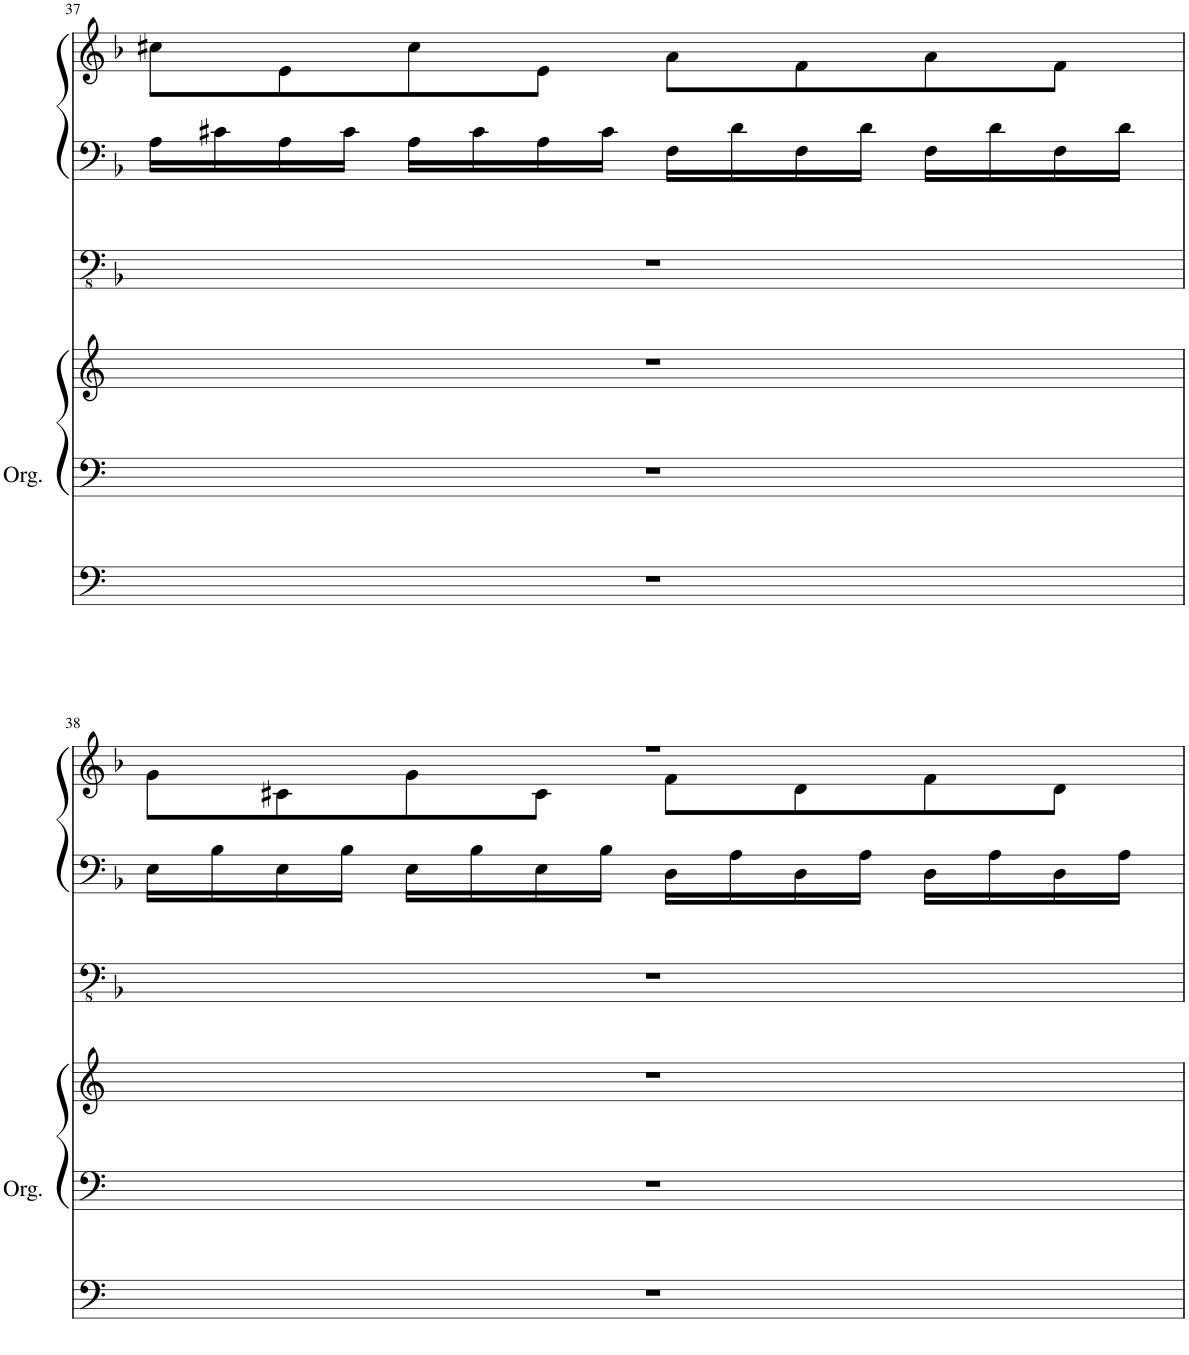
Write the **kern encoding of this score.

**kern	**kern	**kern	**kern	**kern	**kern
*part2	*part2	*part2	*part1	*part1	*part1
*staff6	*staff5	*staff4	*staff3	*staff2	*staff1
*I"Organ	*	*	*I"Organ	*	*
*I'Org.	*	*	*	*	*
!!LO:PB:g=z
*clefF4	*clefF4	*clefG2	*clefFv4	*clefF4	*clefG2
*	*	*	*Trd1c2	*Trd1c2	*Trd1c2
*k[]	*k[]	*k[]	*k[b-]	*k[b-]	*k[b-]
*M4/4	*M4/4	*M4/4	*M4/4	*M4/4	*M4/4
=37	=37	=37	=37	=37	=37
1r	1r	1r	1r	16A\LL	8cc#X\L
.	.	.	.	16c#X\	.
.	.	.	.	16A\	8e\
.	.	.	.	16c#\JJ	.
.	.	.	.	16A\LL	8cc#\
.	.	.	.	16c#\	.
.	.	.	.	16A\	8e\J
.	.	.	.	16c#\JJ	.
.	.	.	.	16F\LL	8a\L
.	.	.	.	16d\	.
.	.	.	.	16F\	8f\
.	.	.	.	16d\JJ	.
.	.	.	.	16F\LL	8a\
.	.	.	.	16d\	.
.	.	.	.	16F\	8f\J
.	.	.	.	16d\JJ	.
!!LO:LB:g=z
=38	=38	=38	=38	=38	=38
*	*	*	*	*	*^
1r	1r	1r	1r	16E\LL	1r	8g\L
.	.	.	.	16B-\	.	.
.	.	.	.	16E\	.	8c#X\
.	.	.	.	16B-\JJ	.	.
.	.	.	.	16E\LL	.	8g\
.	.	.	.	16B-\	.	.
.	.	.	.	16E\	.	8c#\J
.	.	.	.	16B-\JJ	.	.
.	.	.	.	16D\LL	.	8f\L
.	.	.	.	16A\	.	.
.	.	.	.	16D\	.	8d\
.	.	.	.	16A\JJ	.	.
.	.	.	.	16D\LL	.	8f\
.	.	.	.	16A\	.	.
.	.	.	.	16D\	.	8d\J
.	.	.	.	16A\JJ	.	.
*	*	*	*	*	*v	*v
=	=	=	=	=	=
*-	*-	*-	*-	*-	*-
